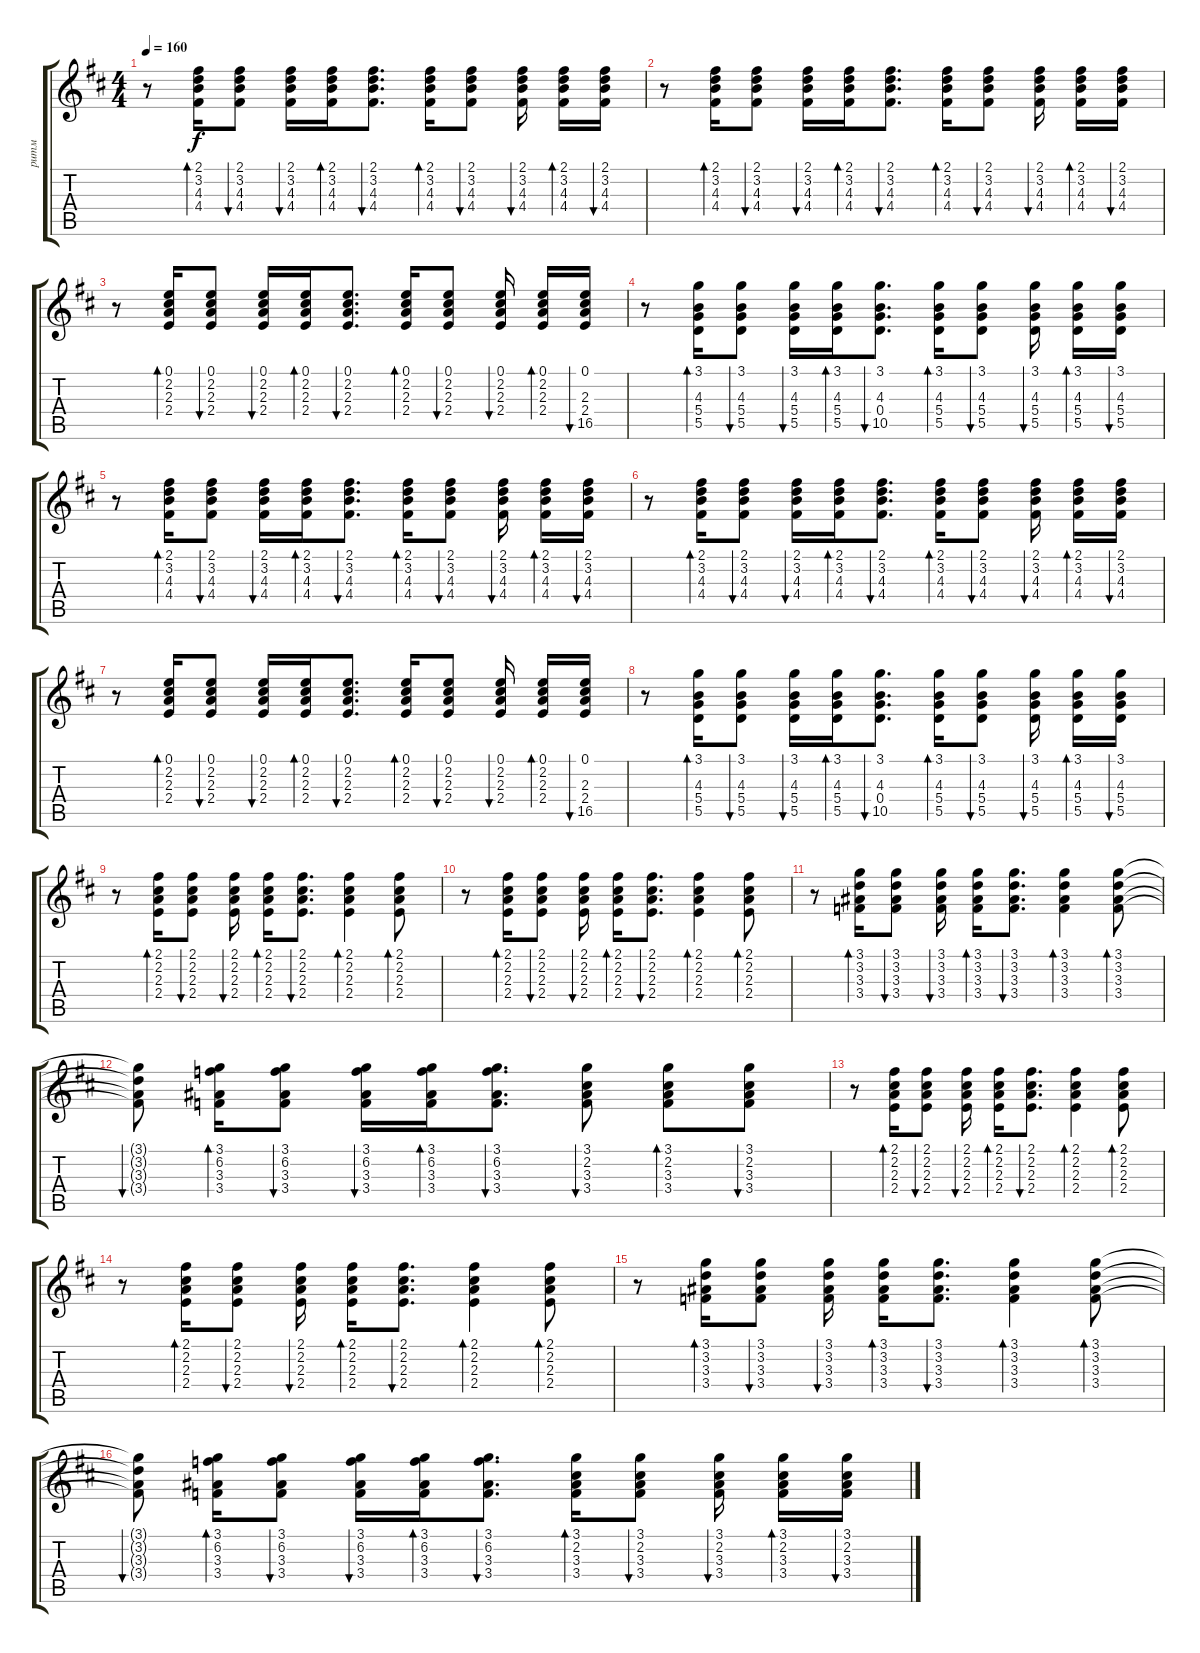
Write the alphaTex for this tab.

\track ("ритм" "ритм") {instrument acousticguitarsteel}
\staff {score tabs}
\tuning (E4 B3 G3 D3 A2 E2) {hide}
\ts (4 4)
\tempo 160
\clef g2
\ks bminor
r.8{dy f} (2.1 3.2 4.3 4.4).16{bd 60} (2.1 3.2 4.3 4.4).8{bu 60} (2.1 3.2 4.3 4.4).16{bu 60} (2.1 3.2 4.3 4.4).16{bd 60} (2.1 3.2 4.3 4.4).8{d bu 60} (2.1 3.2 4.3 4.4).16{bd 60} (2.1 3.2 4.3 4.4).8{bu 60} (2.1 3.2 4.3 4.4).16{bu 60 beam split} (2.1 3.2 4.3 4.4).16{bd 60} (2.1 3.2 4.3 4.4).16{bu 60} |
r.8 (2.1 3.2 4.3 4.4).16{bd 60} (2.1 3.2 4.3 4.4).8{bu 60} (2.1 3.2 4.3 4.4).16{bu 60} (2.1 3.2 4.3 4.4).16{bd 60} (2.1 3.2 4.3 4.4).8{d bu 60} (2.1 3.2 4.3 4.4).16{bd 60} (2.1 3.2 4.3 4.4).8{bu 60} (2.1 3.2 4.3 4.4).16{bu 60 beam split} (2.1 3.2 4.3 4.4).16{bd 60} (2.1 3.2 4.3 4.4).16{bu 60} |
r.8 (0.1 2.2 2.3 2.4).16{bd 60} (0.1 2.2 2.3 2.4).8{bu 60} (0.1 2.2 2.3 2.4).16{bu 60} (0.1 2.2 2.3 2.4).16{bd 60} (0.1 2.2 2.3 2.4).8{d bu 60} (0.1 2.2 2.3 2.4).16{bd 60} (0.1 2.2 2.3 2.4).8{bu 60} (0.1 2.2 2.3 2.4).16{bu 60 beam split} (0.1 2.2 2.3 2.4).16{bd 60} (0.1 2.3 2.4 16.5).16{bu 60} |
r.8 (3.1 4.3 5.4 5.5).16{bd 60} (3.1 4.3 5.4 5.5).8{bu 60} (3.1 4.3 5.4 5.5).16{bu 60} (3.1 4.3 5.4 5.5).16{bd 60} (3.1 4.3 0.4 10.5).8{d bu 60} (3.1 4.3 5.4 5.5).16{bd 60} (3.1 4.3 5.4 5.5).8{bu 60} (3.1 4.3 5.4 5.5).16{bu 60 beam split} (3.1 4.3 5.4 5.5).16{bd 60} (3.1 4.3 5.4 5.5).16{bu 60} |
r.8 (2.1 3.2 4.3 4.4).16{bd 60} (2.1 3.2 4.3 4.4).8{bu 60} (2.1 3.2 4.3 4.4).16{bu 60} (2.1 3.2 4.3 4.4).16{bd 60} (2.1 3.2 4.3 4.4).8{d bu 60} (2.1 3.2 4.3 4.4).16{bd 60} (2.1 3.2 4.3 4.4).8{bu 60} (2.1 3.2 4.3 4.4).16{bu 60 beam split} (2.1 3.2 4.3 4.4).16{bd 60} (2.1 3.2 4.3 4.4).16{bu 60} |
r.8 (2.1 3.2 4.3 4.4).16{bd 60} (2.1 3.2 4.3 4.4).8{bu 60} (2.1 3.2 4.3 4.4).16{bu 60} (2.1 3.2 4.3 4.4).16{bd 60} (2.1 3.2 4.3 4.4).8{d bu 60} (2.1 3.2 4.3 4.4).16{bd 60} (2.1 3.2 4.3 4.4).8{bu 60} (2.1 3.2 4.3 4.4).16{bu 60 beam split} (2.1 3.2 4.3 4.4).16{bd 60} (2.1 3.2 4.3 4.4).16{bu 60} |
r.8 (0.1 2.2 2.3 2.4).16{bd 60} (0.1 2.2 2.3 2.4).8{bu 60} (0.1 2.2 2.3 2.4).16{bu 60} (0.1 2.2 2.3 2.4).16{bd 60} (0.1 2.2 2.3 2.4).8{d bu 60} (0.1 2.2 2.3 2.4).16{bd 60} (0.1 2.2 2.3 2.4).8{bu 60} (0.1 2.2 2.3 2.4).16{bu 60 beam split} (0.1 2.2 2.3 2.4).16{bd 60} (0.1 2.3 2.4 16.5).16{bu 60} |
r.8 (3.1 4.3 5.4 5.5).16{bd 60} (3.1 4.3 5.4 5.5).8{bu 60} (3.1 4.3 5.4 5.5).16{bu 60} (3.1 4.3 5.4 5.5).16{bd 60} (3.1 4.3 0.4 10.5).8{d bu 60} (3.1 4.3 5.4 5.5).16{bd 60} (3.1 4.3 5.4 5.5).8{bu 60} (3.1 4.3 5.4 5.5).16{bu 60 beam split} (3.1 4.3 5.4 5.5).16{bd 60} (3.1 4.3 5.4 5.5).16{bu 60} |
r.8 (2.1 2.2 2.3 2.4).16{bd 60} (2.1 2.2 2.3 2.4).8{bu 60} (2.1 2.2 2.3 2.4).16{bu 60 beam split} (2.1 2.2 2.3 2.4).16{bd 60} (2.1 2.2 2.3 2.4).8{d bu 60} (2.1 2.2 2.3 2.4).4{bd 60} (2.1 2.2 2.3 2.4).8{bd 60} |
r.8 (2.1 2.2 2.3 2.4).16{bd 60} (2.1 2.2 2.3 2.4).8{bu 60} (2.1 2.2 2.3 2.4).16{bu 60 beam split} (2.1 2.2 2.3 2.4).16{bd 60} (2.1 2.2 2.3 2.4).8{d bu 60} (2.1 2.2 2.3 2.4).4{bd 60} (2.1 2.2 2.3 2.4).8{bd 60} |
r.8 (3.1 3.2 3.3 3.4).16{bd 60} (3.1 3.2 3.3 3.4).8{bu 60} (3.1 3.2 3.3 3.4).16{bu 60 beam split} (3.1 3.2 3.3 3.4).16{bd 60} (3.1 3.2 3.3 3.4).8{d bu 60} (3.1 3.2 3.3 3.4).4{bd 60} (3.1 3.2 3.3 3.4).8{bd 60} |
(3.1{t} 3.2{t} 3.3{t} 3.4{t}).8{bu 60 beam split} (3.1 6.2 3.3 3.4).16{bd 60} (3.1 6.2 3.3 3.4).8{bu 60} (3.1 6.2 3.3 3.4).16{bu 60} (3.1 6.2 3.3 3.4).16{bd 60} (3.1 6.2 3.3 3.4).8{d bu 60} (3.1 2.2 3.3 3.4).8{bu 60} (3.1 2.2 3.3 3.4).8{bd 60} (3.1 2.2 3.3 3.4).8{bu 60} |
r.8 (2.1 2.2 2.3 2.4).16{bd 60} (2.1 2.2 2.3 2.4).8{bu 60} (2.1 2.2 2.3 2.4).16{bu 60 beam split} (2.1 2.2 2.3 2.4).16{bd 60} (2.1 2.2 2.3 2.4).8{d bu 60} (2.1 2.2 2.3 2.4).4{bd 60} (2.1 2.2 2.3 2.4).8{bd 60} |
r.8 (2.1 2.2 2.3 2.4).16{bd 60} (2.1 2.2 2.3 2.4).8{bu 60} (2.1 2.2 2.3 2.4).16{bu 60 beam split} (2.1 2.2 2.3 2.4).16{bd 60} (2.1 2.2 2.3 2.4).8{d bu 60} (2.1 2.2 2.3 2.4).4{bd 60} (2.1 2.2 2.3 2.4).8{bd 60} |
r.8 (3.1 3.2 3.3 3.4).16{bd 60} (3.1 3.2 3.3 3.4).8{bu 60} (3.1 3.2 3.3 3.4).16{bu 60 beam split} (3.1 3.2 3.3 3.4).16{bd 60} (3.1 3.2 3.3 3.4).8{d bu 60} (3.1 3.2 3.3 3.4).4{bd 60} (3.1 3.2 3.3 3.4).8{bd 60} |
(3.1{t} 3.2{t} 3.3{t} 3.4{t}).8{bu 60 beam split} (3.1 6.2 3.3 3.4).16{bd 60} (3.1 6.2 3.3 3.4).8{bu 60} (3.1 6.2 3.3 3.4).16{bu 60} (3.1 6.2 3.3 3.4).16{bd 60} (3.1 6.2 3.3 3.4).8{d bu 60} (3.1 2.2 3.3 3.4).16{bd 60} (3.1 2.2 3.3 3.4).8{bu 60} (3.1 2.2 3.3 3.4).16{bu 60 beam split} (3.1 2.2 3.3 3.4).16{bd 60} (3.1 2.2 3.3 3.4).16{bu 60}
